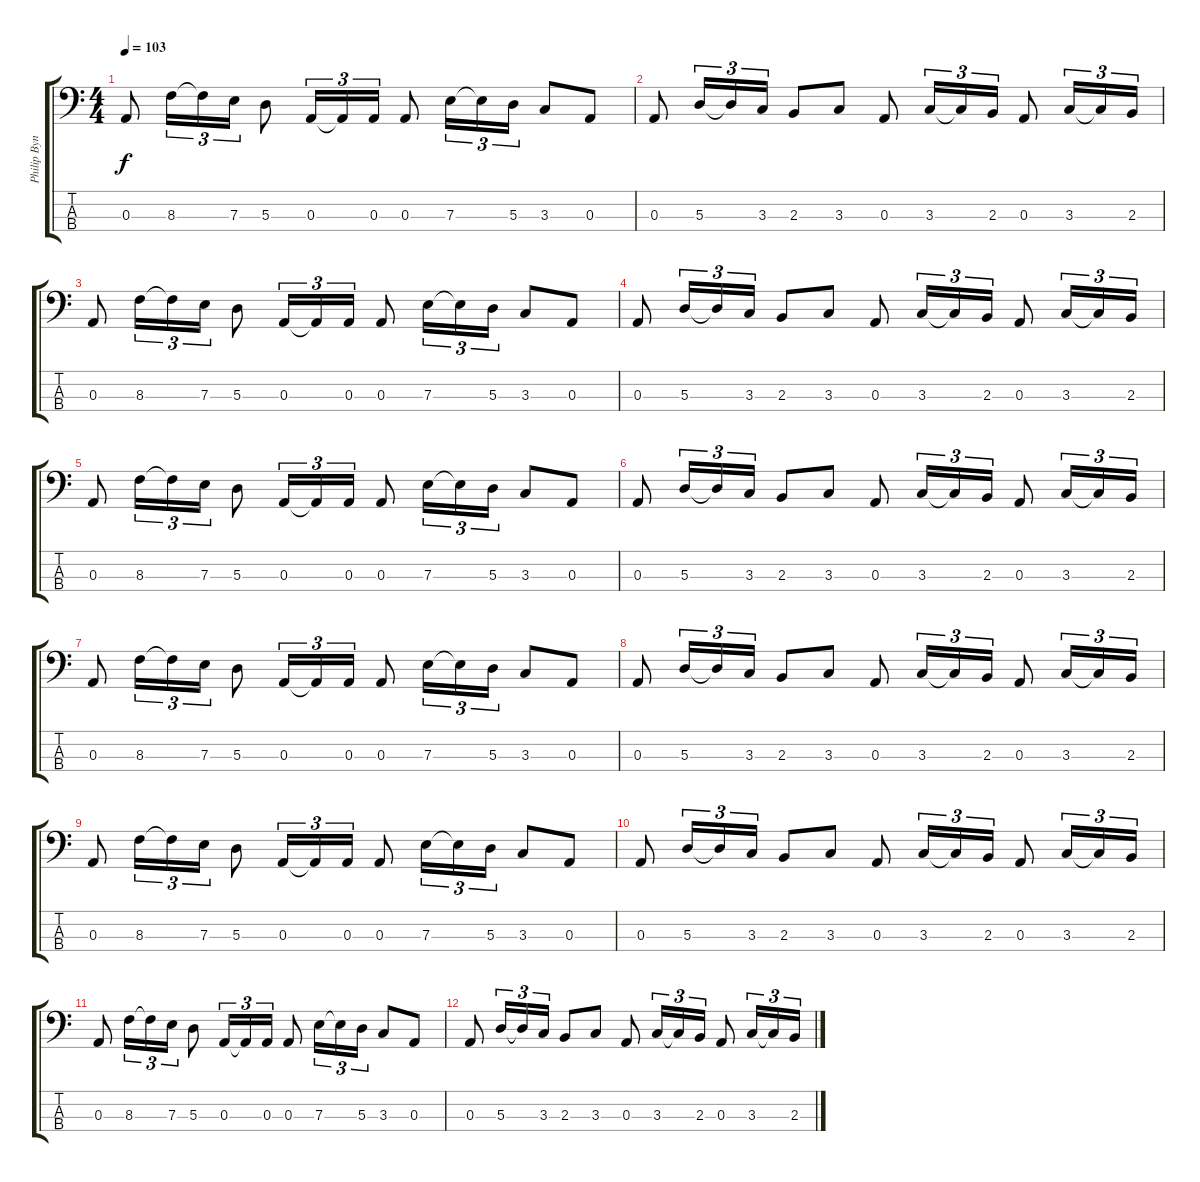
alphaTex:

\track ("Philip Bynoe" "Philip Byn") {instrument electricbassfinger}
\staff {score tabs}
\tuning (G2 D2 A1 E1) {hide}
\ts (4 4)
\tempo 103
\clef f4
\ks c
0.3.8{dy f} 8.3.16{tu (3 2)} 8.3{t}.16{tu (3 2)} 7.3.16{tu (3 2)} 5.3.8 0.3.16{tu (3 2)} 0.3{t}.16{tu (3 2)} 0.3.16{tu (3 2)} 0.3.8 7.3.16{tu (3 2)} 7.3{t}.16{tu (3 2)} 5.3.16{tu (3 2)} 3.3.8 0.3.8 |
0.3.8 5.3.16{tu (3 2)} 5.3{t}.16{tu (3 2)} 3.3.16{tu (3 2)} 2.3.8 3.3.8 0.3.8 3.3.16{tu (3 2)} 3.3{t}.16{tu (3 2)} 2.3.16{tu (3 2)} 0.3.8 3.3.16{tu (3 2)} 3.3{t}.16{tu (3 2)} 2.3.16{tu (3 2)} |
0.3.8 8.3.16{tu (3 2)} 8.3{t}.16{tu (3 2)} 7.3.16{tu (3 2)} 5.3.8 0.3.16{tu (3 2)} 0.3{t}.16{tu (3 2)} 0.3.16{tu (3 2)} 0.3.8 7.3.16{tu (3 2)} 7.3{t}.16{tu (3 2)} 5.3.16{tu (3 2)} 3.3.8 0.3.8 |
0.3.8 5.3.16{tu (3 2)} 5.3{t}.16{tu (3 2)} 3.3.16{tu (3 2)} 2.3.8 3.3.8 0.3.8 3.3.16{tu (3 2)} 3.3{t}.16{tu (3 2)} 2.3.16{tu (3 2)} 0.3.8 3.3.16{tu (3 2)} 3.3{t}.16{tu (3 2)} 2.3.16{tu (3 2)} |
0.3.8 8.3.16{tu (3 2)} 8.3{t}.16{tu (3 2)} 7.3.16{tu (3 2)} 5.3.8 0.3.16{tu (3 2)} 0.3{t}.16{tu (3 2)} 0.3.16{tu (3 2)} 0.3.8 7.3.16{tu (3 2)} 7.3{t}.16{tu (3 2)} 5.3.16{tu (3 2)} 3.3.8 0.3.8 |
0.3.8 5.3.16{tu (3 2)} 5.3{t}.16{tu (3 2)} 3.3.16{tu (3 2)} 2.3.8 3.3.8 0.3.8 3.3.16{tu (3 2)} 3.3{t}.16{tu (3 2)} 2.3.16{tu (3 2)} 0.3.8 3.3.16{tu (3 2)} 3.3{t}.16{tu (3 2)} 2.3.16{tu (3 2)} |
0.3.8 8.3.16{tu (3 2)} 8.3{t}.16{tu (3 2)} 7.3.16{tu (3 2)} 5.3.8 0.3.16{tu (3 2)} 0.3{t}.16{tu (3 2)} 0.3.16{tu (3 2)} 0.3.8 7.3.16{tu (3 2)} 7.3{t}.16{tu (3 2)} 5.3.16{tu (3 2)} 3.3.8 0.3.8 |
0.3.8 5.3.16{tu (3 2)} 5.3{t}.16{tu (3 2)} 3.3.16{tu (3 2)} 2.3.8 3.3.8 0.3.8 3.3.16{tu (3 2)} 3.3{t}.16{tu (3 2)} 2.3.16{tu (3 2)} 0.3.8 3.3.16{tu (3 2)} 3.3{t}.16{tu (3 2)} 2.3.16{tu (3 2)} |
0.3.8 8.3.16{tu (3 2)} 8.3{t}.16{tu (3 2)} 7.3.16{tu (3 2)} 5.3.8 0.3.16{tu (3 2)} 0.3{t}.16{tu (3 2)} 0.3.16{tu (3 2)} 0.3.8 7.3.16{tu (3 2)} 7.3{t}.16{tu (3 2)} 5.3.16{tu (3 2)} 3.3.8 0.3.8 |
0.3.8 5.3.16{tu (3 2)} 5.3{t}.16{tu (3 2)} 3.3.16{tu (3 2)} 2.3.8 3.3.8 0.3.8 3.3.16{tu (3 2)} 3.3{t}.16{tu (3 2)} 2.3.16{tu (3 2)} 0.3.8 3.3.16{tu (3 2)} 3.3{t}.16{tu (3 2)} 2.3.16{tu (3 2)} |
0.3.8{volume 0} 8.3.16{tu (3 2)} 8.3{t}.16{tu (3 2)} 7.3.16{tu (3 2)} 5.3.8 0.3.16{tu (3 2)} 0.3{t}.16{tu (3 2)} 0.3.16{tu (3 2)} 0.3.8 7.3.16{tu (3 2)} 7.3{t}.16{tu (3 2)} 5.3.16{tu (3 2)} 3.3.8 0.3.8 |
0.3.8 5.3.16{tu (3 2)} 5.3{t}.16{tu (3 2)} 3.3.16{tu (3 2)} 2.3.8 3.3.8 0.3.8 3.3.16{tu (3 2)} 3.3{t}.16{tu (3 2)} 2.3.16{tu (3 2)} 0.3.8 3.3.16{tu (3 2)} 3.3{t}.16{tu (3 2)} 2.3.16{tu (3 2)}
